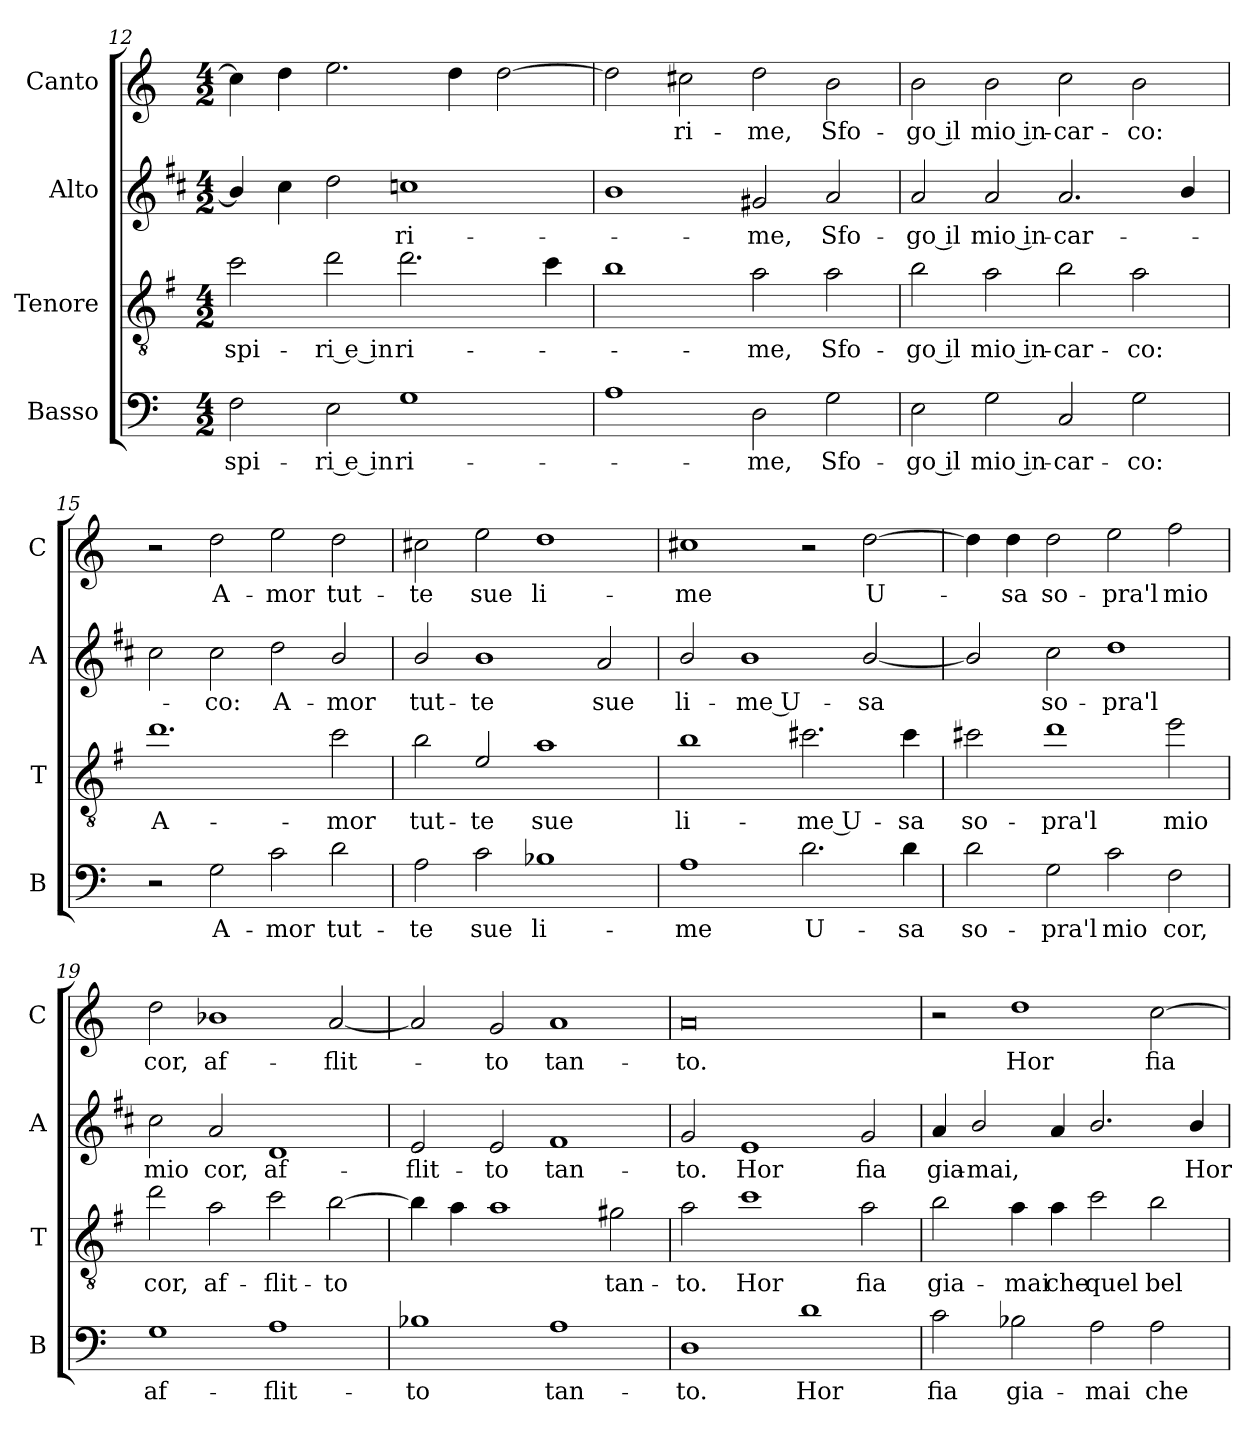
**kern	**text	**kern	**text	**kern	**text	**kern	**text
*part4	*part4	*part3	*part3	*part2	*part2	*part1	*part1
*staff4	*staff4	*staff3	*staff3	*staff2	*staff2	*staff1	*staff1
*I"Basso	*	*I"Tenore	*	*I"Alto	*	*I"Canto	*
*I'B	*	*I'T	*	*I'A	*	*I'C	*
!!LO:LB:g=z
*clefF4	*	*clefGv2	*	*clefG2	*	*clefG2	*
*	*	*ITrd4c7	*	*ITrd1c2	*	*	*
*k[]	*	*k[]	*	*k[]	*	*k[]	*
*C:	*	*C:	*	*C:	*	*C:	*
*M4/2	*	*M4/2	*	*M4/2	*	*M4/2	*
=12	=12	=12	=12	=12	=12	=12	=12
!	!LO:LY:b	!	!LO:LY:b	!	!	!	!
2F\	-spi-	2f\	-spi-	4a/]	.	4cc\]	.
.	.	.	.	4b\	.	4dd\	.
!	!LO:LY:b	!	!LO:LY:b	!	!	!	!
2E\	-ri e in	2g\	-ri e in	2cc\	.	2.ee\	.
!	!LO:LY:b	!	!LO:LY:b	!	!LO:LY:b	!	!
1G	ri-	2.g\	ri-	1b-X	ri-	.	.
.	.	.	.	.	.	4dd\	.
.	.	.	.	.	.	[2dd\	.
.	.	4f\	.	.	.	.	.
=13	=13	=13	=13	=13	=13	=13	=13
1A	.	1e	.	1a	.	2dd\]	.
!	!	!	!	!	!	!	!LO:LY:b
.	.	.	.	.	.	2cc#X\	ri-
!	!LO:LY:b	!	!LO:LY:b	!	!LO:LY:b	!	!LO:LY:b
2D\	-me,	2d\	-me,	2f#X/	-me,	2dd\	-me,
!	!LO:LY:b	!	!LO:LY:b	!	!LO:LY:b	!	!LO:LY:b
2G\	Sfo-	2d\	Sfo-	2g/	Sfo-	2b\	Sfo-
=14	=14	=14	=14	=14	=14	=14	=14
!	!LO:LY:b	!	!LO:LY:b	!	!LO:LY:b	!	!LO:LY:b
2E\	-go il	2e\	-go il	2g/	-go il	2b\	-go il
!	!LO:LY:b	!	!LO:LY:b	!	!LO:LY:b	!	!LO:LY:b
2G\	mio in-	2d\	mio in-	2g/	mio in-	2b\	mio in-
!	!LO:LY:b	!	!LO:LY:b	!	!LO:LY:b	!	!LO:LY:b
2C/	-car-	2e\	-car-	2.g/	-car-	2cc\	-car-
!	!LO:LY:b	!	!LO:LY:b	!	!	!	!LO:LY:b
2G\	-co:	2d\	-co:	.	.	2b\	-co:
.	.	.	.	4a/	.	.	.
=15	=15	=15	=15	=15	=15	=15	=15
!	!	!	!LO:LY:b	!	!	!	!
2r	.	1.g	A-	2b\	.	2r	.
!	!LO:LY:b	!	!	!	!LO:LY:b	!	!LO:LY:b
2G\	A-	.	.	2b\	-co:	2dd\	A-
!	!LO:LY:b	!	!	!	!LO:LY:b	!	!LO:LY:b
2c\	-mor	.	.	2cc\	A-	2ee\	-mor
!	!LO:LY:b	!	!LO:LY:b	!	!LO:LY:b	!	!LO:LY:b
2d\	tut-	2f\	-mor	2a/	-mor	2dd\	tut-
=16	=16	=16	=16	=16	=16	=16	=16
!	!LO:LY:b	!	!LO:LY:b	!	!LO:LY:b	!	!LO:LY:b
2A\	-te	2e\	tut-	2a/	tut-	2cc#X\	-te
!	!LO:LY:b	!	!LO:LY:b	!	!LO:LY:b	!	!LO:LY:b
2c\	sue	2A/	-te	1a	-te	2ee\	sue
!	!LO:LY:b	!	!LO:LY:b	!	!	!	!LO:LY:b
1B-X	li-	1d	sue	.	.	1dd	li-
!	!	!	!	!	!LO:LY:b	!	!
.	.	.	.	2g/	sue	.	.
!!LO:LB:g=z
=17	=17	=17	=17	=17	=17	=17	=17
!	!LO:LY:b	!	!LO:LY:b	!	!LO:LY:b	!	!LO:LY:b
1A	-me	1e	li-	2a/	li-	1cc#X	-me
!	!	!	!	!	!LO:LY:b	!	!
.	.	.	.	1a	-me U-	.	.
!	!LO:LY:b	!	!LO:LY:b	!	!	!	!
2.d\	U-	2.f#X\	-me U-	.	.	2r	.
!	!	!	!	!	!LO:LY:b	!	!LO:LY:b
.	.	.	.	[2a/	-sa	[2dd\	U-
!	!LO:LY:b	!	!LO:LY:b	!	!	!	!
4d\	-sa	4f#\	-sa	.	.	.	.
=18	=18	=18	=18	=18	=18	=18	=18
!	!LO:LY:b	!	!LO:LY:b	!	!	!	!
2d\	so-	2f#X\	so-	2a/]	.	4dd\]	.
!	!	!	!	!	!	!	!LO:LY:b
.	.	.	.	.	.	4dd\	-sa
!	!LO:LY:b	!	!LO:LY:b	!	!LO:LY:b	!	!LO:LY:b
2G\	-pra'l	1g	-pra'l	2b\	so-	2dd\	so-
!	!LO:LY:b	!	!	!	!LO:LY:b	!	!LO:LY:b
2c\	mio	.	.	1cc	-pra'l	2ee\	-pra'l
!	!LO:LY:b	!	!LO:LY:b	!	!	!	!LO:LY:b
2F\	cor,	2a\	mio	.	.	2ff\	mio
=19	=19	=19	=19	=19	=19	=19	=19
!	!LO:LY:b	!	!LO:LY:b	!	!LO:LY:b	!	!LO:LY:b
1G	af-	2g\	cor,	2b\	mio	2dd\	cor,
!	!	!	!LO:LY:b	!	!LO:LY:b	!	!LO:LY:b
.	.	2d\	af-	2g/	cor,	1b-X	af-
!	!LO:LY:b	!	!LO:LY:b	!	!LO:LY:b	!	!
1A	-flit-	2f\	-flit-	1c	af-	.	.
!	!	!	!LO:LY:b	!	!	!	!LO:LY:b
.	.	[2e\	-to	.	.	[2a/	-flit-
=20	=20	=20	=20	=20	=20	=20	=20
!	!LO:LY:b	!	!	!	!LO:LY:b	!	!
1B-X	-to	4e\]	.	2d/	-flit-	2a/]	.
.	.	4d\	.	.	.	.	.
!	!	!	!	!	!LO:LY:b	!	!LO:LY:b
.	.	1d	.	2d/	-to	2g/	-to
!	!LO:LY:b	!	!	!	!LO:LY:b	!	!LO:LY:b
1A	tan-	.	.	1e	tan-	1a	tan-
!	!	!	!LO:LY:b	!	!	!	!
.	.	2c#X\	tan-	.	.	.	.
=21	=21	=21	=21	=21	=21	=21	=21
!	!LO:LY:b	!	!LO:LY:b	!	!LO:LY:b	!	!LO:LY:b
1D	-to.	2d\	-to.	2f/	-to.	0a	-to.
!	!	!	!LO:LY:b	!	!LO:LY:b	!	!
.	.	1f	Hor	1d	Hor	.	.
!	!LO:LY:b	!	!	!	!	!	!
1d	Hor	.	.	.	.	.	.
!	!	!	!LO:LY:b	!	!LO:LY:b	!	!
.	.	2d\	fia	2f/	fia	.	.
!!LO:PB:g=z
=22	=22	=22	=22	=22	=22	=22	=22
!	!LO:LY:b	!	!LO:LY:b	!	!LO:LY:b	!	!
2c\	fia	2e\	gia-	4g/	gia-	2r	.
!	!	!	!	!	!LO:LY:b	!	!
.	.	.	.	2a/	-mai,	.	.
!	!LO:LY:b	!	!LO:LY:b	!	!	!	!LO:LY:b
2B-X\	gia-	4d\	-mai	.	.	1dd	Hor
!	!	!	!LO:LY:b	!	!	!	!
.	.	4d\	che	4g/	.	.	.
!	!LO:LY:b	!	!LO:LY:b	!	!	!	!
2A\	-mai	2f\	quel	2.a/	.	.	.
!	!LO:LY:b	!	!LO:LY:b	!	!	!	!LO:LY:b
2A\	che	2e\	bel	.	.	[2cc\	fia
!	!	!	!	!	!LO:LY:b	!	!
.	.	.	.	4a/	Hor	.	.
=	=	=	=	=	=	=	=
*-	*-	*-	*-	*-	*-	*-	*-
